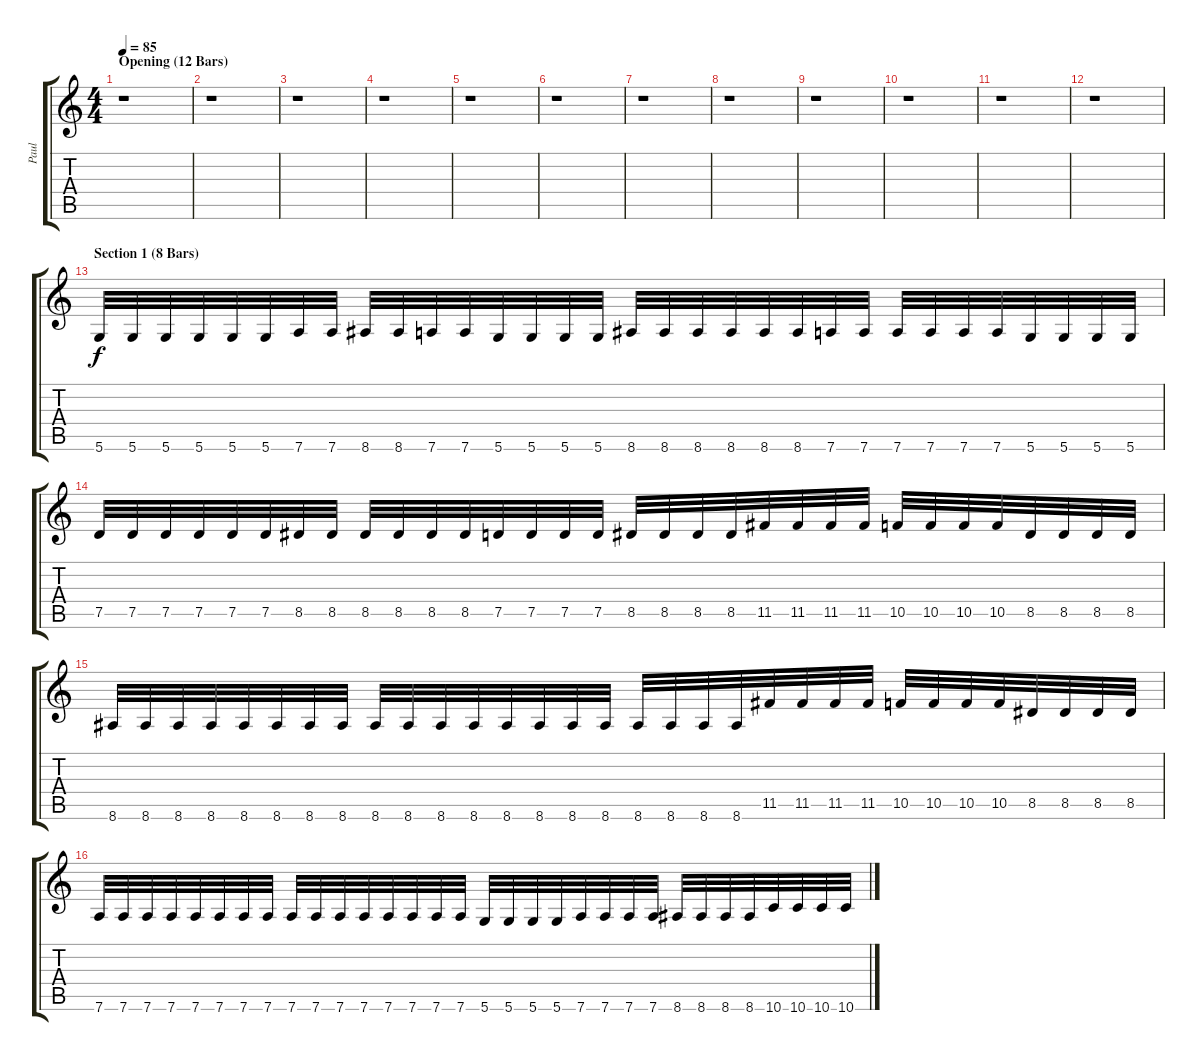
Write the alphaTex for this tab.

\track ("Paul" "Paul") {instrument distortionguitar}
\staff {score tabs}
\tuning (D4 A3 F3 C3 G2 D2) {hide}
\ts (4 4)
\section ("" "Opening (12 Bars)")
\tempo 85
\clef g2
\ks c
r.1{dy f instrument distortionguitar} |
r.1 |
r.1 |
r.1 |
r.1 |
r.1 |
r.1 |
r.1 |
r.1 |
r.1 |
r.1 |
r.1 |
\section ("" "Section 1 (8 Bars)")
5.6.32 5.6.32 5.6.32 5.6.32 5.6.32 5.6.32 7.6.32 7.6.32 8.6.32 8.6.32 7.6.32 7.6.32 5.6.32 5.6.32 5.6.32 5.6.32 8.6.32 8.6.32 8.6.32 8.6.32 8.6.32 8.6.32 7.6.32 7.6.32 7.6.32 7.6.32 7.6.32 7.6.32 5.6.32 5.6.32 5.6.32 5.6.32 |
7.5.32 7.5.32 7.5.32 7.5.32 7.5.32 7.5.32 8.5.32 8.5.32 8.5.32 8.5.32 8.5.32 8.5.32 7.5.32 7.5.32 7.5.32 7.5.32 8.5.32 8.5.32 8.5.32 8.5.32 11.5.32 11.5.32 11.5.32 11.5.32 10.5.32 10.5.32 10.5.32 10.5.32 8.5.32 8.5.32 8.5.32 8.5.32 |
8.6.32 8.6.32 8.6.32 8.6.32 8.6.32 8.6.32 8.6.32 8.6.32 8.6.32 8.6.32 8.6.32 8.6.32 8.6.32 8.6.32 8.6.32 8.6.32 8.6.32 8.6.32 8.6.32 8.6.32 11.5.32 11.5.32 11.5.32 11.5.32 10.5.32 10.5.32 10.5.32 10.5.32 8.5.32 8.5.32 8.5.32 8.5.32 |
7.6.32 7.6.32 7.6.32 7.6.32 7.6.32 7.6.32 7.6.32 7.6.32 7.6.32 7.6.32 7.6.32 7.6.32 7.6.32 7.6.32 7.6.32 7.6.32 5.6.32 5.6.32 5.6.32 5.6.32 7.6.32 7.6.32 7.6.32 7.6.32 8.6.32 8.6.32 8.6.32 8.6.32 10.6.32 10.6.32 10.6.32 10.6.32
